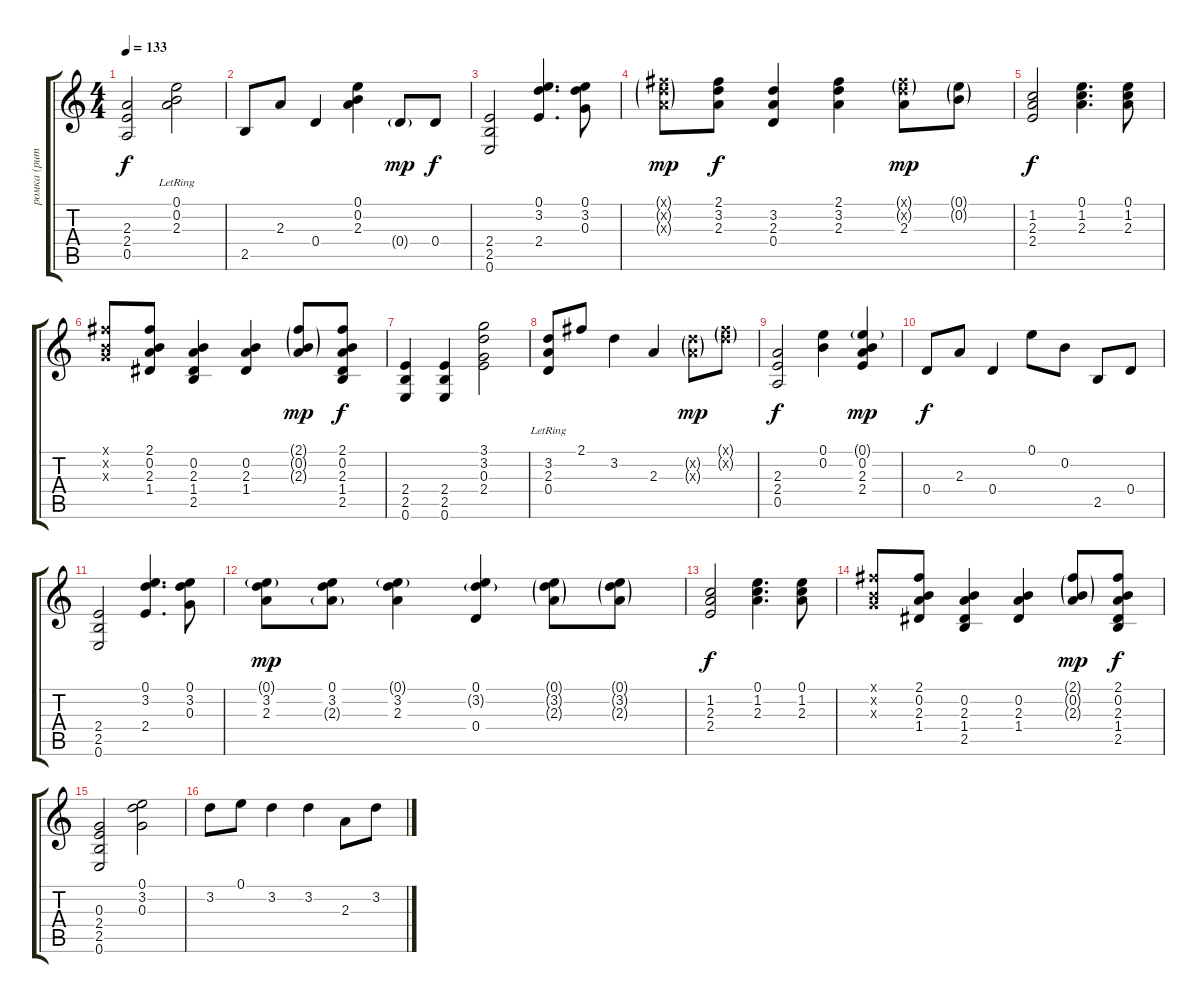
\track ("ромка (ритм)" "ромка (рит") {instrument electricguitarclean}
\staff {score tabs}
\tuning (E4 B3 G3 D3 A2 E2) {hide}
\ts (4 4)
\tempo 133
\clef g2
\ks c
(2.3 2.4 0.5).2{dy f} (0.1{lr} 0.2 2.3).2 |
2.5.8 2.3.8 0.4.4 (0.1 0.2 2.3).4 0.4{g}.8{dy mp} 0.4.8{dy f} |
(2.4 2.5 0.6).2 (0.1 3.2 2.4).4{d} (0.1 3.2 0.3).8 |
(2.1{g x} 3.2{g x} 2.3{g x}).8{dy mp} (2.1 3.2 2.3).8{dy f} (3.2 2.3 0.4).4 (2.1 3.2 2.3).4 (2.1{g x} 3.2{g x} 2.3).8{dy mp} (0.1{g} 0.2{g}).8 |
(1.2 2.3 2.4).2{dy f} (0.1 1.2 2.3).4{d} (0.1 1.2 2.3).8 |
(2.1{x} 0.2{x} 0.3{x}).8 (2.1 0.2 2.3 1.4).8 (0.2 2.3 1.4 2.5).4 (0.2 2.3 1.4).4 (2.1{g} 0.2{g} 2.3{g}).8{dy mp} (2.1 0.2 2.3 1.4 2.5).8{dy f} |
(2.4 2.5 0.6).4 (2.4 2.5 0.6).4 (3.1 3.2 0.3 2.4).2 |
(3.2{lr} 2.3{lr} 0.4{lr}).8 2.1.8 3.2.4 2.3.4 (3.2{g x} 2.3{g x}).8{dy mp} (2.1{g x} 3.2{g x}).8 |
(2.3 2.4 0.5).2{dy f} (0.1 0.2).4 (0.1{g} 0.2 2.3 2.4).4{dy mp} |
0.4.8{dy f} 2.3.8 0.4.4 0.1.8 0.2.8 2.5.8 0.4.8 |
(2.4 2.5 0.6).2 (0.1 3.2 2.4).4{d} (0.1 3.2 0.3).8 |
(0.1{g} 3.2 2.3).8{dy mp} (0.1 3.2 2.3{g}).8 (0.1{g} 3.2 2.3).4 (0.1 3.2{g} 0.4).4 (0.1{g} 3.2{g} 2.3{g}).8 (0.1{g} 3.2{g} 2.3{g}).8 |
(1.2 2.3 2.4).2{dy f} (0.1 1.2 2.3).4{d} (0.1 1.2 2.3).8 |
(2.1{x} 0.2{x} 0.3{x}).8 (2.1 0.2 2.3 1.4).8 (0.2 2.3 1.4 2.5).4 (0.2 2.3 1.4).4 (2.1{g} 0.2{g} 2.3{g}).8{dy mp} (2.1 0.2 2.3 1.4 2.5).8{dy f} |
(0.3 2.4 2.5 0.6).2 (0.1 3.2 0.3).2 |
3.2.8 0.1.8 3.2.4 3.2.4 2.3.8 3.2.8
